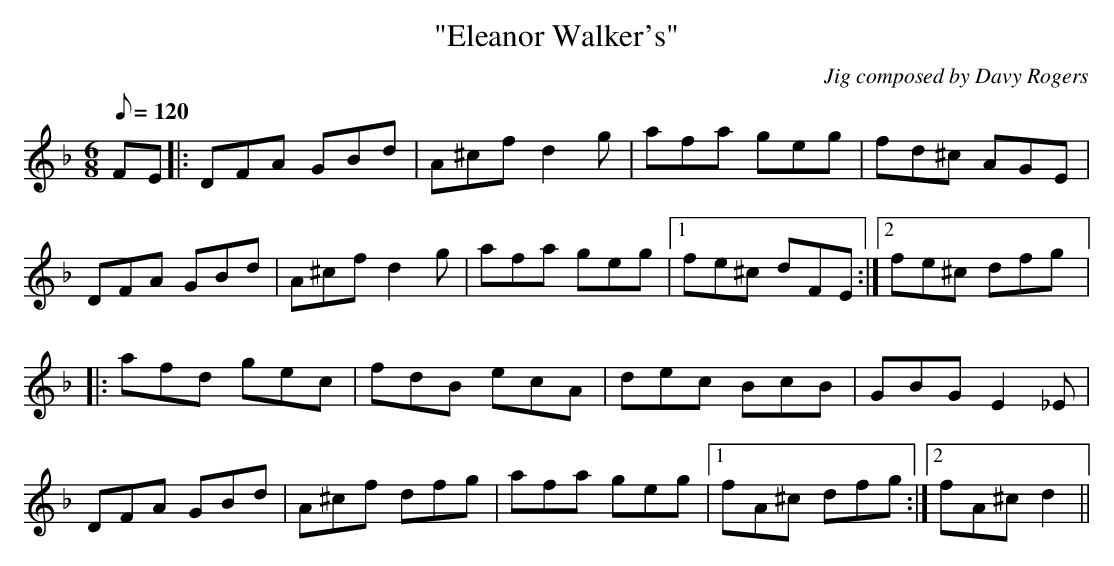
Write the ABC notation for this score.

X:1
T:"Eleanor Walker's"
C:Jig composed by Davy Rogers
L:1/8
Q:120
M:6/8
K:Dm
FE |: DFA GBd | A^cf d2 g | afa geg | fd^c AGE |
DFA GBd | A^cf d2 g | afa geg |1 fe^c dFE :|2 fe^c dfg |:
afd gec | fdB ecA | dec BcB | GBG E2 _E |
DFA GBd | A^cf dfg | afa geg |1 fA^c dfg :|2 fA^c d2 ||
